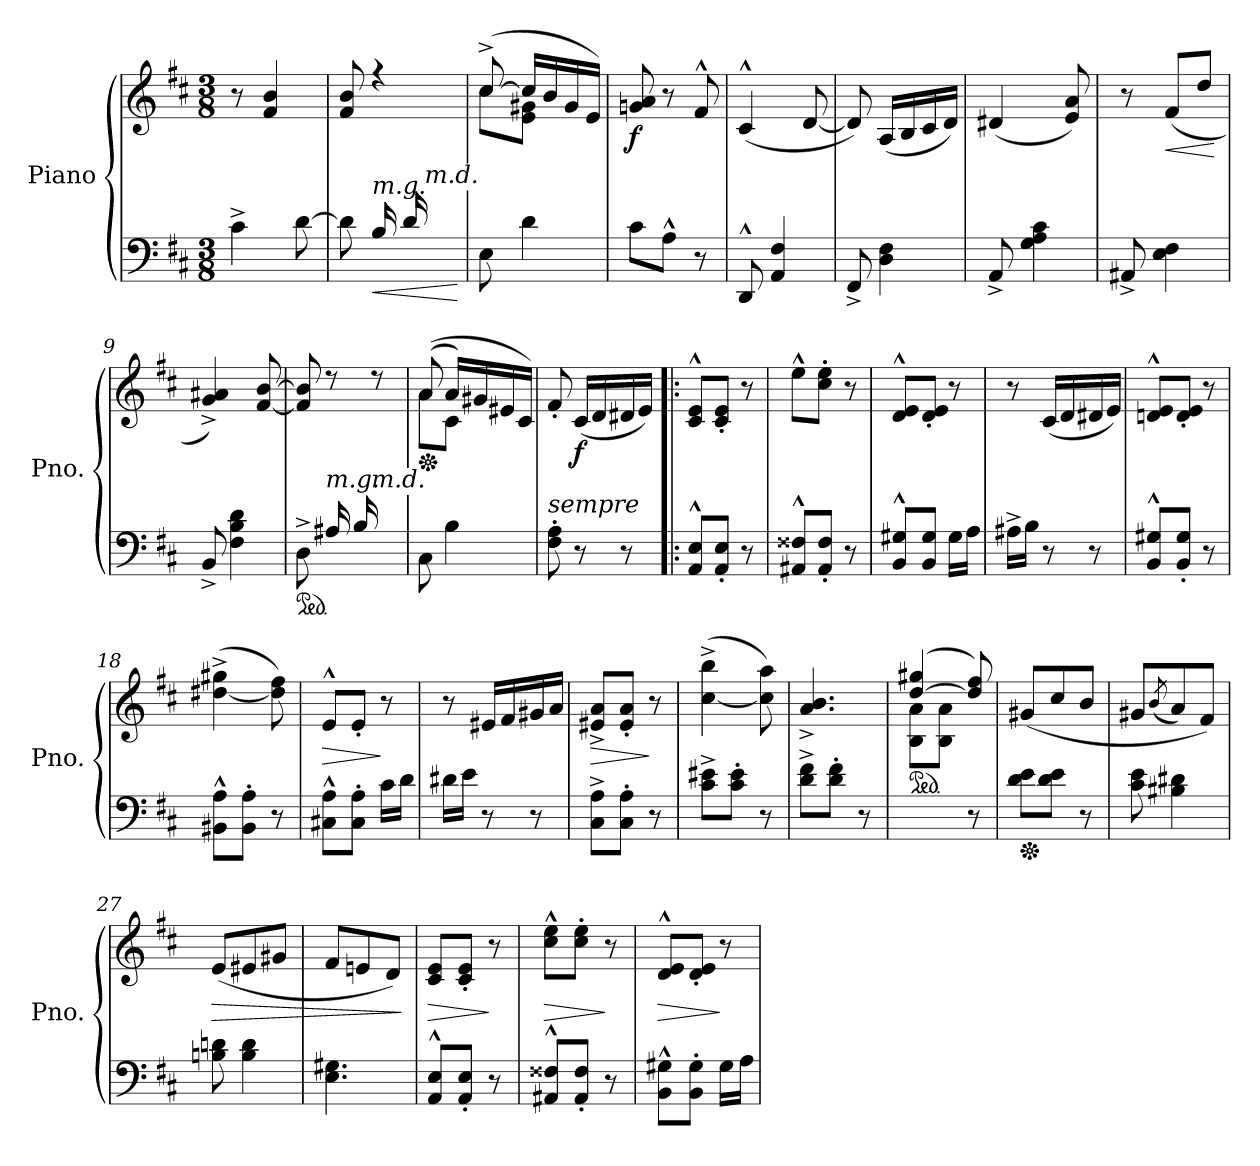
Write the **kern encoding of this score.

**kern	**kern	**dynam
*part1	*part1	*part1
*staff2	*staff1	*staff1/2
*I"Piano	*	*
*I'Pno.	*	*
*clefF4	*clefG2	*
*k[f#c#]	*k[f#c#]	*
*M3/8	*M3/8	*
=1	=1	=1
4c#^\	8r	.
.	4f#/ 4b/	.
[8d\	.	.
=2	=2	=2
*	*^	*
8d\]	8f#/ 8b/	4ryy	.
!LO:TX:a:i:t=m.g.	!	!	!
!	!	!	!LO:HP:b=2
(16B/LL	4r	.	<
16d/	.	.	.
!LO:TX:a:i:t=m.d.	!	!	!
8ryy	.	16f#\	.
.	.	16a\JJ)	.
*	*v	*v	*
.	.	[
=3	=3	=3
*	*^	*
8E\	([8cc#^/	8cc#\L	.
4d\	16cc#/LL]	8e\ 8g#X\J	.
.	16b/	.	.
.	16g#/	8ryy	.
.	16e/JJ)	.	.
*	*v	*v	*
=4	=4	=4
!	!	!LO:DY:b
8c#\L	8gn/ 8a/	f
8A^^\J	8r	.
8r	8f#^^/	.
=5	=5	=5
8DD^^/	(>4c#^^/	.
4AA/ 4F#/	.	.
.	[8d/	.
=6	=6	=6
8FF#^/	8d/])	.
4D\ 4F#\	(16A/LL	.
.	16B/	.
.	16c#/	.
.	16d/JJ)	.
=7	=7	=7
8AA^/	(>4d#X/	.
4G\ 4A\ 4c#\	.	.
.	8e/ 8a/)	.
=8	=8	=8
8AA#X^/	8r	.
!	!	!LO:HP:b
4E\ 4F#\	(>8f#/L	<
.	8dd/J	.
.	.	[
!!LO:LB:g=z
=9	=9	=9
8BB^/	4g/^ 4a#X/^)	.
4F#\ 4B\ 4d\	.	.
.	[8f#/ [8b/	.
=10	=10	=10
*ped	*	*
*	*^	*
8D^\	8f#/] 8b/]	4ryy	.
!LO:TX:a:i:t=m.g.	!	!	!
(16A#X/LL	8rdd	.	.
16B/	.	.	.
!LO:TX:a:i:t=m.d.	!	!	!
8ryy	8rdd	16d\	.
.	.	16f#\JJ)	.
=11	=11	=11	=11
*	*Xped	*	*
8C#\	((>8a/	8a\L	.
4B\	16a/LL)	8c#\J	.
.	16g#X/	.	.
.	16e#X/	8ryy	.
.	16c#/JJ)	.	.
*	*v	*v	*
=12	=12	=12
!LO:TX:a:i:t=sempre	!	!
8F#\' 8A\'	8f#'/	.
!	!	!LO:DY:b
8r	(16c#/LL	f
.	16d/	.
8r	16d#X/	.
.	16e/JJ)	.
=13!|:	=13!|:	=13!|:
8AA/^^ 8E/^^L	8c#/^^ 8e/^^L	.
8AA/' 8E/'J	8c#/' 8e/'J	.
8r	8r	.
=14	=14	=14
8AA#X/^^ 8F##X/^^L	8ee^^\L	.
8AA#/' 8F##/'J	8cc#\' 8ee\'J	.
8r	8r	.
=15	=15	=15
8BB/^^ 8G#X/^^L	8d/^^ 8e/^^L	.
8BB/ 8G#/J	8d/' 8e/'J	.
16G#\LL	8r	.
16A\JJ	.	.
!!LO:LB:g=z
=16	=16	=16
16A#X^\LL	8r	.
16B\JJ	.	.
8r	(16c#/LL	.
.	16d/	.
8r	16d#X/	.
.	16e/JJ)	.
=17	=17	=17
8BB/^^ 8G#X/^^L	8dn/^^ 8e/^^L	.
8BB/' 8G#/'J	8d/' 8e/'J	.
8r	8r	.
=18	=18	=18
8BB#X\^^ 8A\^^L	(>[4dd#X\^ 4gg#X\^	.
8BB#\' 8A\'J	.	.
8r	8dd#\] 8ff#\)	.
=19	=19	=19
!	!	!LO:HP:b
8C#X\^^ 8A\^^L	8e^^/L	>
8C#\' 8A\'J	8e'/J	.
16c#\LL	8r	]
16d\JJ	.	.
=20	=20	=20
16d#X\LL	8r	.
16e\JJ	.	.
8r	16e#X/LL	.
.	16f#/	.
8r	16g#X/	.
.	16a/JJ	.
=21	=21	=21
!	!	!LO:HP:b
8C#\^ 8A\^L	8e#X/^ 8a/^L	>
8C#\' 8A\'J	8e#/' 8a/'J	.
8r	8r	]
=22	=22	=22
8c#\^ 8e#X\^L	(>[4cc#\^ 4bb\^	.
8c#\' 8e#\'J	.	.
8r	8cc#\] 8aa\)	.
=23	=23	=23
8d\^ 8f#\^L	4.a/^ 4.b/^	.
8d\' 8f#\'J	.	.
8r	.	.
!!LO:LB:g=z
=24	=24	=24
*	*^	*
*	*ped	*	*
4ryy	([4dd/ 4gg#X/	8B\ 8a\L	.
.	.	8B\ 8a\J	.
8r	8dd/] 8ff#/)	8ryy	.
*	*v	*v	*
=25	=25	=25
*Xped	*	*
8d\ 8e\L	(8g#X/L	.
8d\ 8e\J	8cc#/	.
8r	8b/J	.
=26	=26	=26
8c#\ 8e\	8g#X/L	.
.	(8qb/	.
4B#X\ 4d#X\	8a/)	.
.	8f#/J)	.
=27	=27	=27
!	!	!LO:HP:b
8Bn\ 8dn\	(8e/L	>
4B\ 4d\	8e#X/	.
.	8g#X/J	.
=28	=28	=28
4.E\ 4.G#X\	8f#/L	.
.	8en/	.
.	8d/J)	.
.	.	]
=29	=29	=29
!	!	!LO:HP:b
8AA/^^ 8E/^^L	8c#/ 8e/L	>
8AA/' 8E/'J	8c#/' 8e/'J	.
8r	8r	]
=30	=30	=30
!	!	!LO:HP:b
8AA#X/^^ 8F##X/^^L	8cc#\^^ 8ee\^^L	>
8AA#/' 8F##/'J	8cc#\' 8ee\'J	.
8r	8r	]
=31	=31	=31
!	!	!LO:HP:b
8BB\^^ 8G#X\^^L	8d/^^ 8e/^^L	>
8BB\' 8G#\'J	8d/' 8e/'J	.
16G#\LL	8r	]
16A\JJ	.	.
=	=	=
*-	*-	*-
